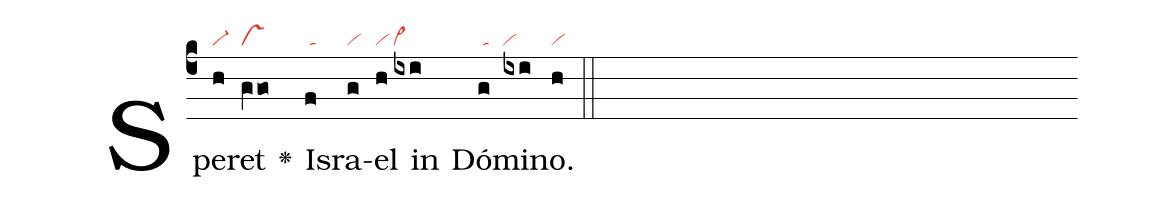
nabc-lines: 1;
%%
(c4)Spe(h|vi-)ret(gVgo|vs) <v>\greheightstar</v>() Is(f|/ta)ra(g|vi)el(h|vi) in(ixi|vi>) Dó(g|/ta)mi(ixi|vi)no.(h|vi) (::)
